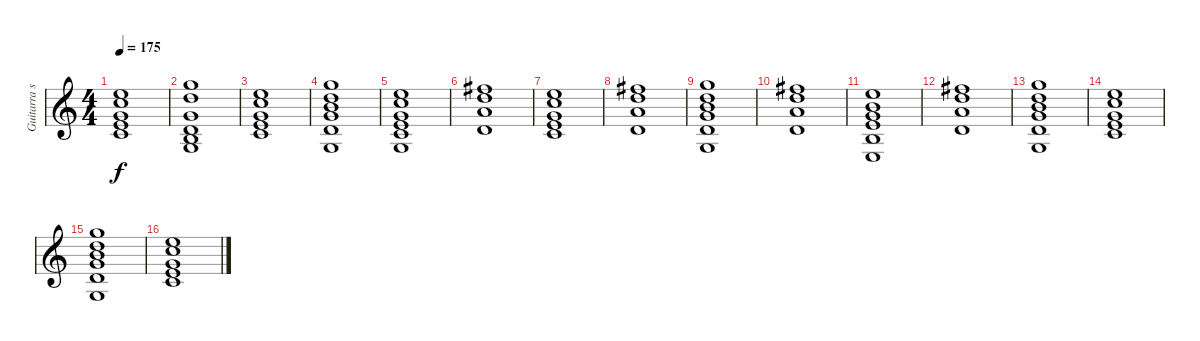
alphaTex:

\track ("Guitarra segunda" "Guitarra s") {instrument electricguitarclean}
\staff {score}
\tuning (E4 B3 G3 D3 A2 E2) {hide}
\ts (4 4)
\tempo 175
\clef g2
\ks c
(0.1 1.2 0.3 2.4 3.5).1{dy f} |
(3.1 3.2 0.3 0.4 2.5 3.6).1 |
(0.1 1.2 0.3 2.4 3.5).1 |
(3.1 3.2 4.3 5.4 5.5 3.6).1 |
(0.1 1.2 0.3 2.4 3.5 3.6).1 |
(2.1 3.2 2.3 0.4).1 |
(0.1 1.2 0.3 2.4 3.5).1 |
(2.1 3.2 2.3 0.4).1 |
(3.1 3.2 4.3 5.4 5.5 3.6).1 |
(2.1 3.2 2.3 0.4).1 |
(0.1 0.2 0.3 2.4 2.5 0.6).1 |
(2.1 3.2 2.3 0.4).1 |
(3.1 3.2 4.3 5.4 5.5 3.6).1 |
(0.1 1.2 0.3 2.4 3.5).1 |
(3.1 3.2 4.3 5.4 5.5 3.6).1 |
(0.1 1.2 0.3 2.4 3.5).1
